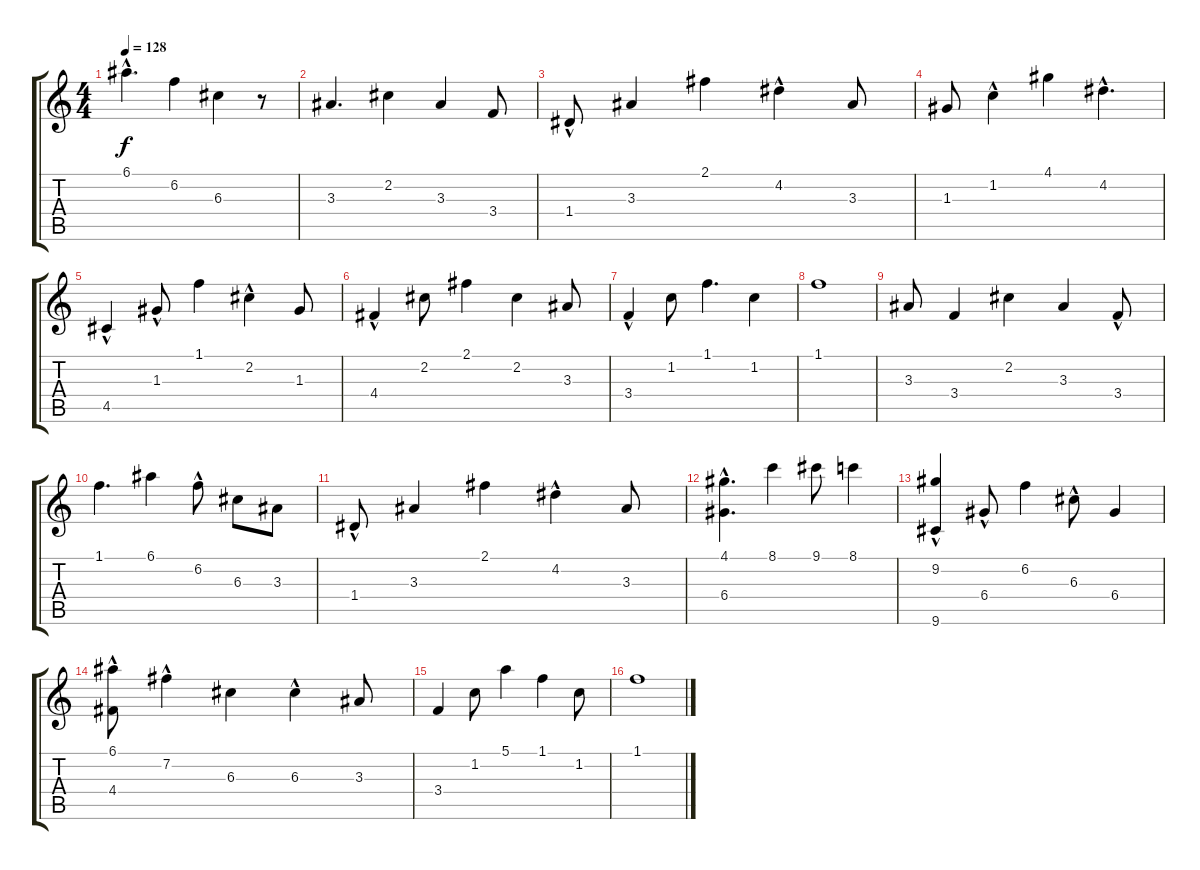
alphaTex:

\track "" {instrument acousticguitarsteel}
\staff {score tabs}
\tuning (E4 B3 G3 D3 A2 E2) {hide}
\ts (4 4)
\tempo 128
\clef g2
\ks c
6.1{hac}.4{d dy f} 6.2.4 6.3.4 r.8 |
3.3.4{d} 2.2.4 3.3.4 3.4.8 |
1.4{hac}.8 3.3.4 2.1.4 4.2{hac}.4 3.3.8 |
1.3.8 1.2{hac}.4 4.1.4 4.2{hac}.4{d} |
4.5{hac}.4 1.3{hac}.8 1.1.4 2.2{hac}.4 1.3.8 |
4.4{hac}.4 2.2.8 2.1.4 2.2.4 3.3.8 |
3.4{hac}.4 1.2.8 1.1.4{d} 1.2.4 |
1.1.1 |
3.3.8 3.4.4 2.2.4 3.3.4 3.4{hac}.8 |
1.1.4{d} 6.1.4 6.2{hac}.8 6.3.8 3.3.8 |
1.4{hac}.8 3.3.4 2.1.4 4.2{hac}.4 3.3.8 |
(4.1{hac} 6.4{hac}).4{d} 8.1.4 9.1.8 8.1.4 |
(9.2{hac} 9.6{hac}).4 6.4{hac}.8 6.2.4 6.3{hac}.8 6.4.4 |
(6.1 4.4{hac}).8 7.2{hac}.4 6.3.4 6.3{hac}.4 3.3.8 |
3.4.4 1.2.8 5.1.4 1.1.4 1.2.8 |
1.1.1
